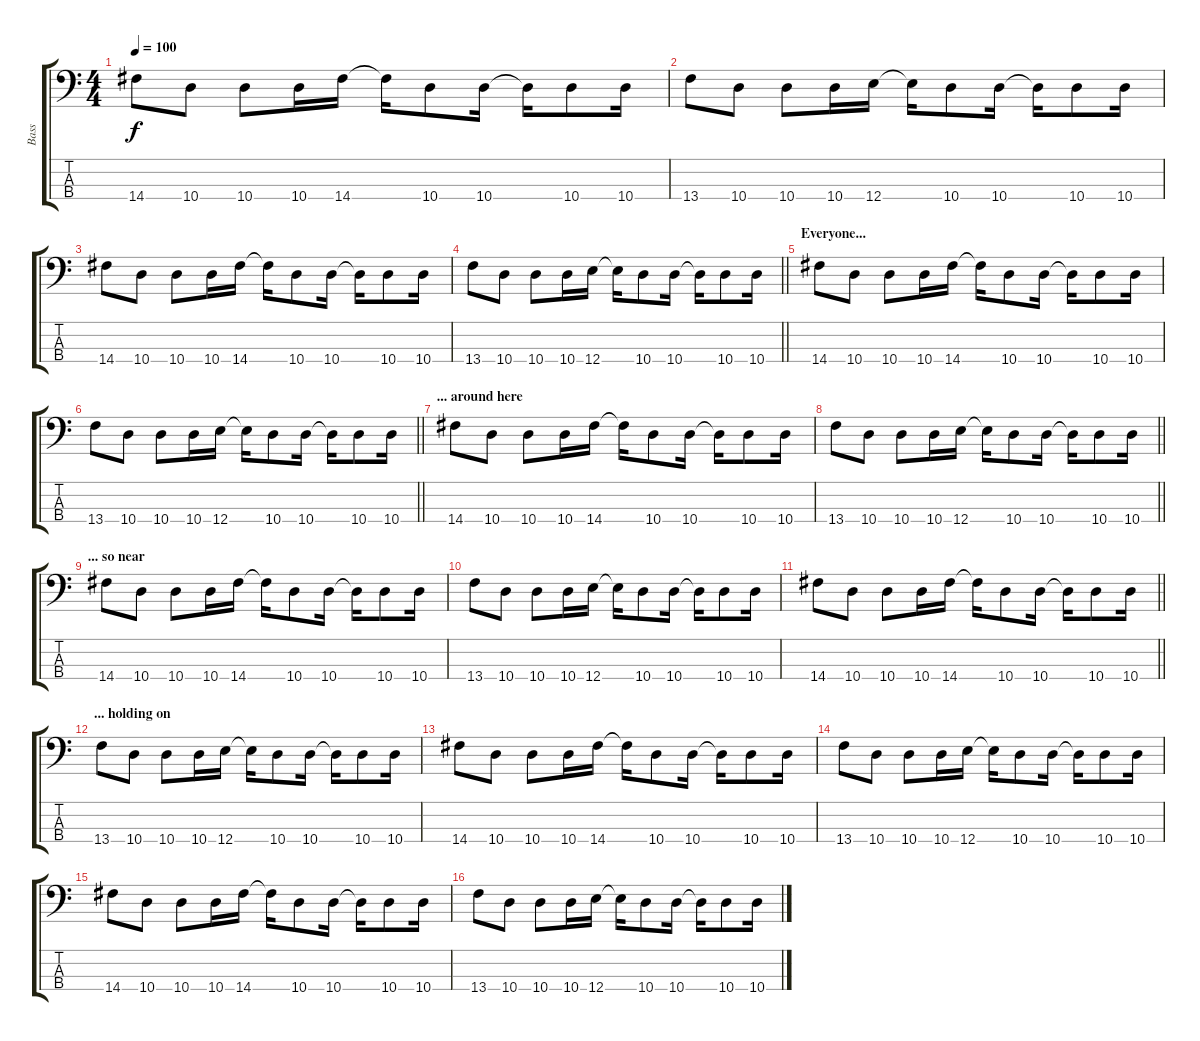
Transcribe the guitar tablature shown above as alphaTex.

\track ("Bass" "Bass") {instrument electricbassfinger}
\staff {score tabs}
\tuning (G2 D2 A1 E1) {hide}
\ts (4 4)
\tempo 100
\clef f4
\ks c
14.4.8{dy f} 10.4.8 10.4.8 10.4.16 14.4.16 14.4{t}.16 10.4.8 10.4.16 10.4{t}.16 10.4.8 10.4.16 |
13.4.8 10.4.8 10.4.8 10.4.16 12.4.16 12.4{t}.16 10.4.8 10.4.16 10.4{t}.16 10.4.8 10.4.16 |
14.4.8 10.4.8 10.4.8 10.4.16 14.4.16 14.4{t}.16 10.4.8 10.4.16 10.4{t}.16 10.4.8 10.4.16 |
\barLineRight lightlight
13.4.8 10.4.8 10.4.8 10.4.16 12.4.16 12.4{t}.16 10.4.8 10.4.16 10.4{t}.16 10.4.8 10.4.16 |
\section ("" "Everyone...")
14.4.8 10.4.8 10.4.8 10.4.16 14.4.16 14.4{t}.16 10.4.8 10.4.16 10.4{t}.16 10.4.8 10.4.16 |
\barLineRight lightlight
13.4.8 10.4.8 10.4.8 10.4.16 12.4.16 12.4{t}.16 10.4.8 10.4.16 10.4{t}.16 10.4.8 10.4.16 |
\section ("" "... around here")
14.4.8 10.4.8 10.4.8 10.4.16 14.4.16 14.4{t}.16 10.4.8 10.4.16 10.4{t}.16 10.4.8 10.4.16 |
\barLineRight lightlight
13.4.8 10.4.8 10.4.8 10.4.16 12.4.16 12.4{t}.16 10.4.8 10.4.16 10.4{t}.16 10.4.8 10.4.16 |
\section ("" "... so near")
14.4.8 10.4.8 10.4.8 10.4.16 14.4.16 14.4{t}.16 10.4.8 10.4.16 10.4{t}.16 10.4.8 10.4.16 |
13.4.8 10.4.8 10.4.8 10.4.16 12.4.16 12.4{t}.16 10.4.8 10.4.16 10.4{t}.16 10.4.8 10.4.16 |
\barLineRight lightlight
14.4.8 10.4.8 10.4.8 10.4.16 14.4.16 14.4{t}.16 10.4.8 10.4.16 10.4{t}.16 10.4.8 10.4.16 |
\section ("" "... holding on")
13.4.8 10.4.8 10.4.8 10.4.16 12.4.16 12.4{t}.16 10.4.8 10.4.16 10.4{t}.16 10.4.8 10.4.16 |
14.4.8 10.4.8 10.4.8 10.4.16 14.4.16 14.4{t}.16 10.4.8 10.4.16 10.4{t}.16 10.4.8 10.4.16 |
13.4.8 10.4.8 10.4.8 10.4.16 12.4.16 12.4{t}.16 10.4.8 10.4.16 10.4{t}.16 10.4.8 10.4.16 |
14.4.8 10.4.8 10.4.8 10.4.16 14.4.16 14.4{t}.16 10.4.8 10.4.16 10.4{t}.16 10.4.8 10.4.16 |
13.4.8 10.4.8 10.4.8 10.4.16 12.4.16 12.4{t}.16 10.4.8 10.4.16 10.4{t}.16 10.4.8 10.4.16
